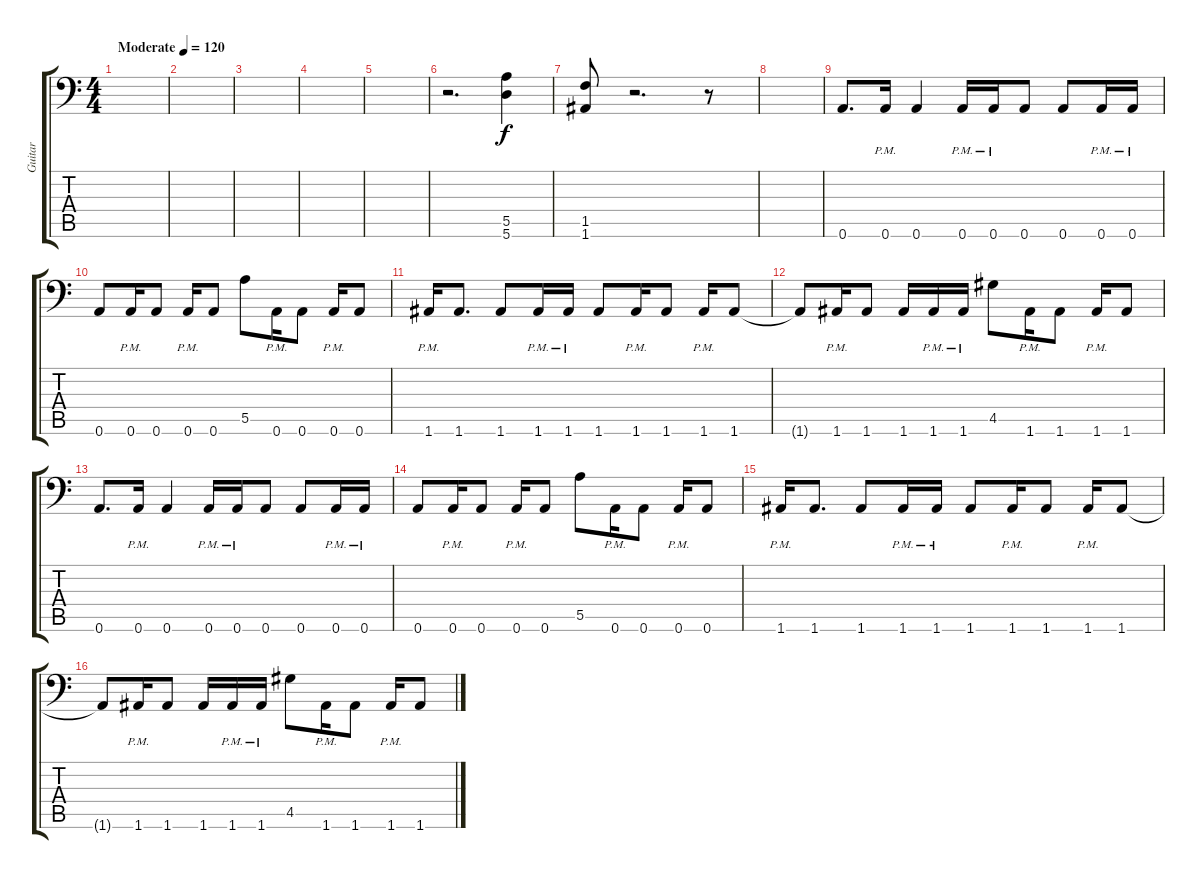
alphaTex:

\track ("Guitar" "Guitar") {instrument distortionguitar}
\staff {score tabs}
\tuning (B3 Gb3 D3 A2 E2 A1) {hide}
\ts (4 4)
\tempo (120 "Moderate")
\clef f4
\ks c
|
|
|
|
|
r.2{d} (5.5 5.6).4 |
(1.5 1.6).8 r.2{d} r.8 |
|
0.6.8{d} 0.6{pm}.16 0.6.4 0.6{pm}.16 0.6{pm}.16 0.6.8 0.6.8 0.6{pm}.16 0.6{pm}.16 |
0.6.8 0.6{pm}.16 0.6.8 0.6{pm}.16 0.6.8 5.5.8 0.6{pm}.16 0.6.8 0.6{pm}.16 0.6.8 |
1.6{pm}.16 1.6.8{d} 1.6.8 1.6{pm}.16 1.6{pm}.16 1.6.8 1.6{pm}.16 1.6.8 1.6{pm}.16 1.6.8 |
1.6{t}.8 1.6{pm}.16 1.6.8 1.6.16 1.6{pm}.16 1.6{pm}.16 4.5.8 1.6{pm}.16 1.6.8 1.6{pm}.16 1.6.8 |
0.6.8{d} 0.6{pm}.16 0.6.4 0.6{pm}.16 0.6{pm}.16 0.6.8 0.6.8 0.6{pm}.16 0.6{pm}.16 |
0.6.8 0.6{pm}.16 0.6.8 0.6{pm}.16 0.6.8 5.5.8 0.6{pm}.16 0.6.8 0.6{pm}.16 0.6.8 |
1.6{pm}.16 1.6.8{d} 1.6.8 1.6{pm}.16 1.6{pm}.16 1.6.8 1.6{pm}.16 1.6.8 1.6{pm}.16 1.6.8 |
1.6{t}.8 1.6{pm}.16 1.6.8 1.6.16 1.6{pm}.16 1.6{pm}.16 4.5.8 1.6{pm}.16 1.6.8 1.6{pm}.16 1.6.8
